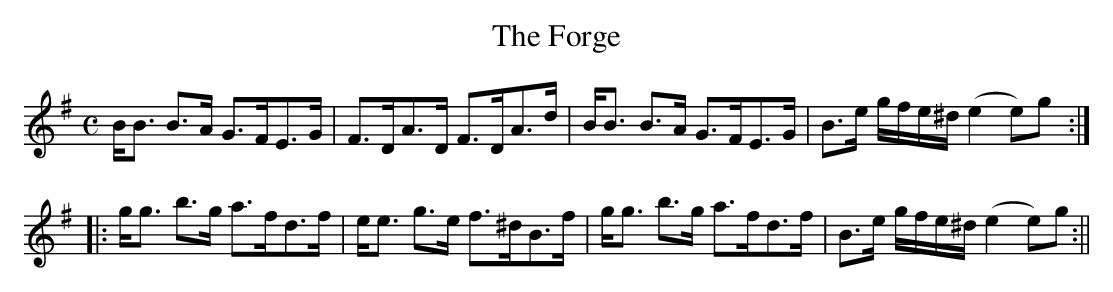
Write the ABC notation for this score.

X:1
T:Forge, The
M:C
L:1/8
K:Emin
B<B B>A G>FE>G|F>DA>D F>DA>d|B<B B>A G>FE>G|B>e g/f/e/^d/ (e2 e)g:|
|:g<g b>g a>fd>f|e<e g>e f>^dB>f|g<g b>g a>fd>f|B>e g/f/e/^d/ (e2 e)g:||
